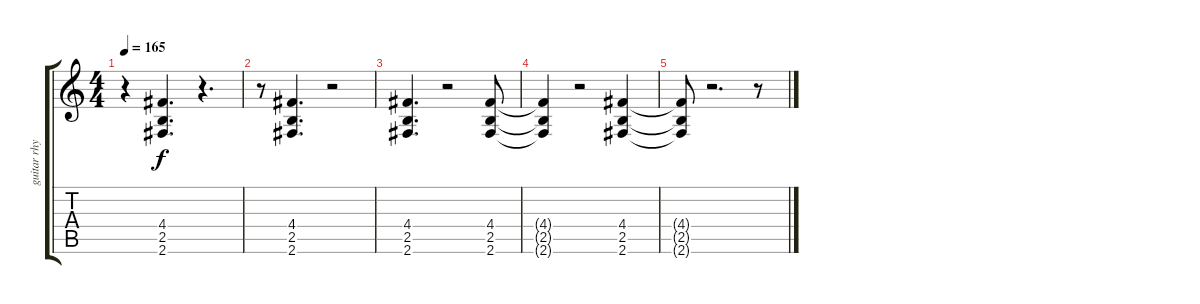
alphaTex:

\track ("guitar rhythm right" "guitar rhy") {instrument distortionguitar}
\staff {score tabs}
\tuning (E4 B3 G3 D3 A2 E2) {hide}
\ts (4 4)
\tempo 165
\clef g2
\ks c
r.4{dy f} (4.4 2.5 2.6).4{d} r.4{d} |
r.8{volume 0} (4.4 2.5 2.6).4{d} r.2 |
(4.4 2.5 2.6).4{d} r.2 (4.4 2.5 2.6).8 |
(4.4{t} 2.5{t} 2.6{t}).4 r.2 (4.4 2.5 2.6).4 |
(4.4{t} 2.5{t} 2.6{t}).8 r.2{d} r.8
